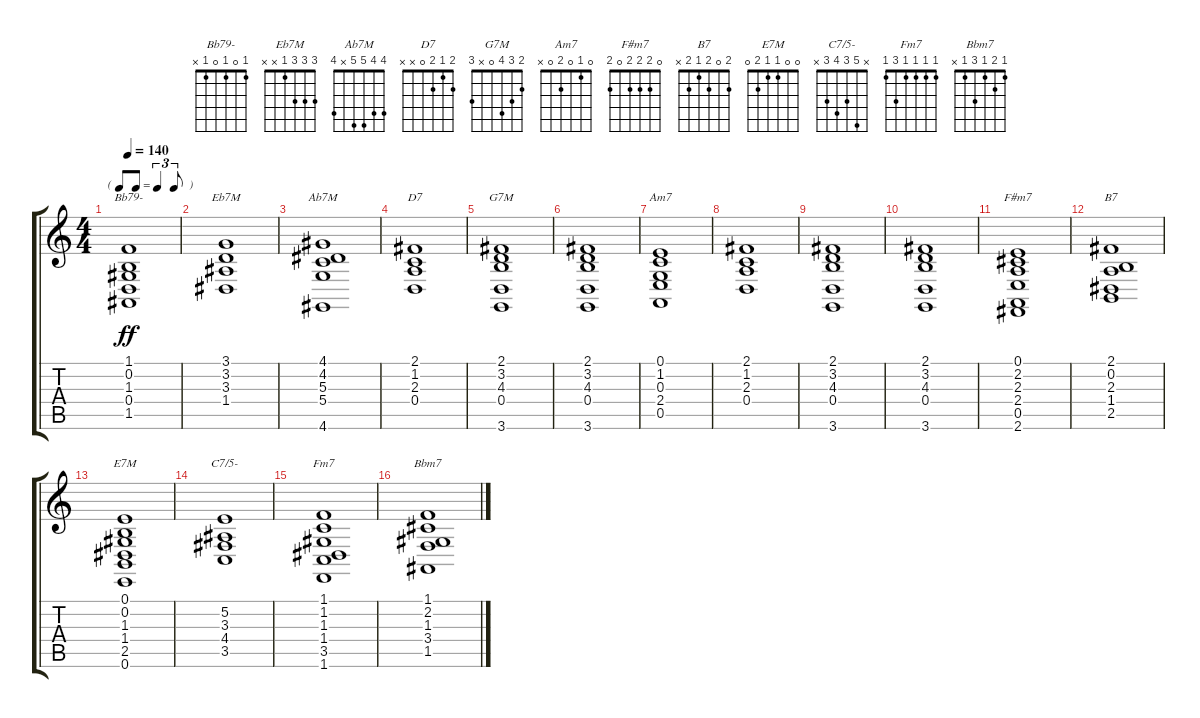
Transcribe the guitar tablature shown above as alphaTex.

\track "" {instrument voiceoohs}
\staff {score tabs}
\tuning (E4 B3 G3 D3 A2 E2) {hide}
\chord ("Bb79-" 1 0 1 0 1 x)
\chord ("Eb7M" 3 3 3 1 x x)
\chord ("Ab7M" 4 4 5 5 x 4)
\chord ("D7" 2 1 2 0 x x)
\chord ("G7M" 2 3 4 0 x 3)
\chord ("Am7" 0 1 0 2 0 x)
\chord ("F#m7" 0 2 2 2 0 2)
\chord ("B7" 2 0 2 1 2 x)
\chord ("E7M" 0 0 1 1 2 0)
\chord ("C7/5-" x 5 3 4 3 x)
\chord ("Fm7" 1 1 1 1 3 1)
\chord ("Bbm7" 1 2 1 3 1 x)
\ts (4 4)
\tf triplet8th
\tempo 140
\clef g2
\ks c
(1.1 0.2 1.3 0.4 1.5).1{ch "Bb79-" dy ff} |
(3.1 3.2 3.3 1.4).1{ch "Eb7M"} |
(4.1 4.2 5.3 5.4 4.6).1{ch "Ab7M"} |
(2.1 1.2 2.3 0.4).1{ch "D7"} |
(2.1 3.2 4.3 0.4 3.6).1{ch "G7M"} |
(2.1 3.2 4.3 0.4 3.6).1 |
(0.1 1.2 0.3 2.4 0.5).1{ch "Am7"} |
(2.1 1.2 2.3 0.4).1 |
(2.1 3.2 4.3 0.4 3.6).1 |
(2.1 3.2 4.3 0.4 3.6).1 |
(0.1 2.2 2.3 2.4 0.5 2.6).1{ch "F#m7"} |
(2.1 0.2 2.3 1.4 2.5).1{ch "B7"} |
(0.1 0.2 1.3 1.4 2.5 0.6).1{ch "E7M"} |
(5.2 3.3 4.4 3.5).1{ch "C7/5-"} |
(1.1 1.2 1.3 1.4 3.5 1.6).1{ch "Fm7"} |
(1.1 2.2 1.3 3.4 1.5).1{ch "Bbm7"}
